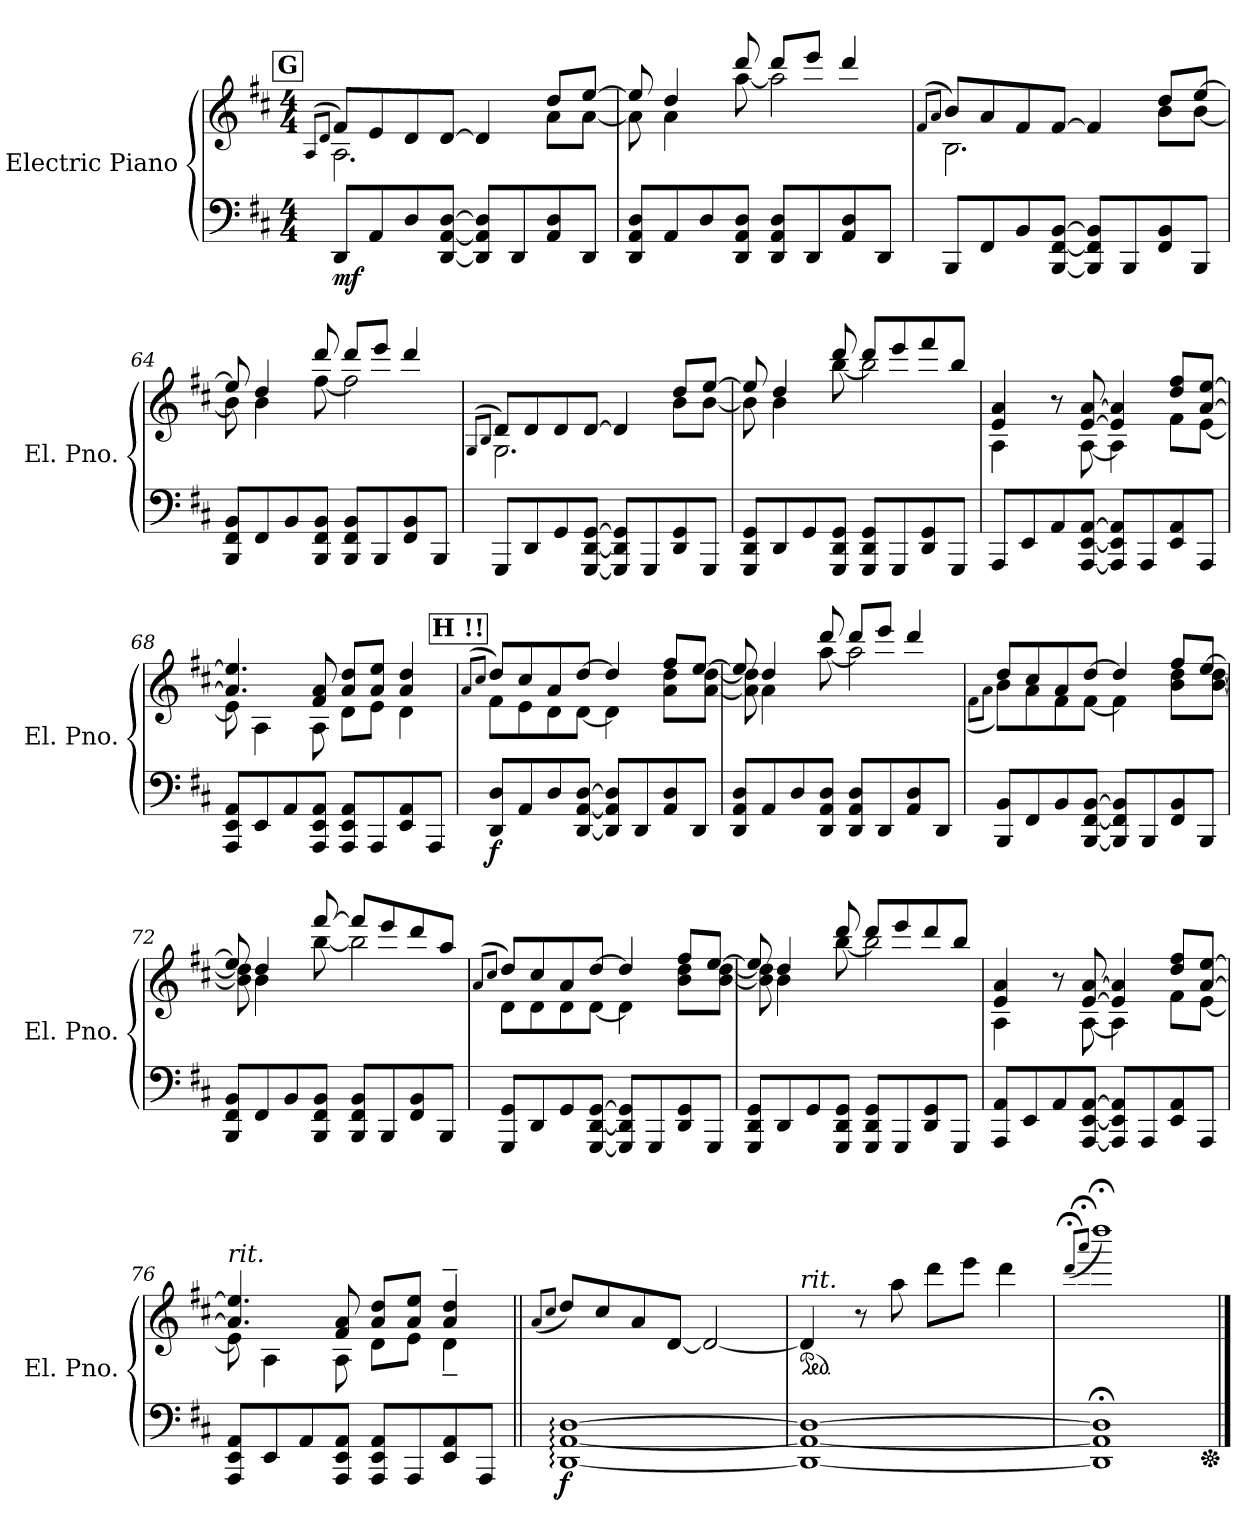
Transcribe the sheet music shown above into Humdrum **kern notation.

**kern	**kern	**dynam
*part1	*part1	*part1
*staff2	*staff1	*staff1/2
*I"Electric Piano	*	*
*I'El. Pno.	*	*
!!LO:LB:g=z
*clefF4	*clefG2	*
*k[f#c#]	*k[f#c#]	*
*M4/4	*M4/4	*
!!LO:REH:place=s1:a:B:fs=14:t=G
=61	=61	=61
.	(<8qA/L	.
.	8qd/J	.
*	*^	*
!	!	!	!LO:DY:b=2
8DD/L	8f#/L)	2.A\	mf
8AA/	8e/	.	.
8D/	8d/	.	.
[8DD/ [8AA/ [8D/J	[8d/J	.	.
8DD/] 8AA/] 8D/]L	4d/]	.	.
8DD/	.	.	.
8AA/ 8D/	8dd/L	8a\L	.
8DD/J	[8ee/J	[8a\J	.
=62	=62	=62	=62
8DD/ 8AA/ 8D/L	8ee/]	8a\]	.
8AA/	4dd/	4a\	.
8D/	.	.	.
8DD/ 8AA/ 8D/J	8ddd/	[8aa\	.
8DD/ 8AA/ 8D/L	8ddd/L	2aa\]	.
8DD/	8eee/J	.	.
8AA/ 8D/	4ddd/	.	.
8DD/J	.	.	.
=63	=63	=63	=63
.	(<8qf#/L	.	.
.	8qa/J	.	.
8BBB/L	8b/L)	2.B\	.
8FF#/	8a/	.	.
8BB/	8f#/	.	.
[8BBB/ [8FF#/ [8BB/J	[8f#/J	.	.
8BBB/] 8FF#/] 8BB/]L	4f#/]	.	.
8BBB/	.	.	.
8FF#/ 8BB/	8dd/L	8b\L	.
8BBB/J	[8ee/J	[8b\J	.
=64	=64	=64	=64
8BBB/ 8FF#/ 8BB/L	8ee/]	8b\]	.
8FF#/	4dd/	4b\	.
8BB/	.	.	.
8BBB/ 8FF#/ 8BB/J	8ddd/	[8ff#\	.
8BBB/ 8FF#/ 8BB/L	8ddd/L	2ff#\]	.
8BBB/	8eee/J	.	.
8FF#/ 8BB/	4ddd/	.	.
8BBB/J	.	.	.
!!LO:PB:g=z	!!
=65	=65	=65	=65
.	(<8qG/L	.	.
.	8qB/J	.	.
8GGG/L	8d/L)	2.G\	.
8DD/	8d/	.	.
8GG/	8d/	.	.
[8GGG/ [8DD/ [8GG/J	[8d/J	.	.
8GGG/] 8DD/] 8GG/]L	4d/]	.	.
8GGG/	.	.	.
8DD/ 8GG/	8dd/L	8b\L	.
8GGG/J	[8ee/J	[8b\J	.
=66	=66	=66	=66
8GGG/ 8DD/ 8GG/L	8ee/]	8b\]	.
8DD/	4dd/	4b\	.
8GG/	.	.	.
8GGG/ 8DD/ 8GG/J	8ddd/	[8bb\	.
8GGG/ 8DD/ 8GG/L	8ddd/L	2bb\]	.
8GGG/	8eee/	.	.
8DD/ 8GG/	8fff#/	.	.
8GGG/J	8bb/J	.	.
=67	=67	=67	=67
8AAA/L	4e/ 4a/	4A\	.
8EE/	.	.	.
8AA/	8r	8ryy	.
[8AAA/ [8EE/ [8AA/J	[8e/ [8a/	[8A\	.
8AAA/] 8EE/] 8AA/]L	4e/] 4a/]	4A\]	.
8AAA/	.	.	.
8EE/ 8AA/	8dd/ 8ff#/L	8f#\L	.
8AAA/J	[8a/ [8ee/J	[8e\J	.
=68	=68	=68	=68
8AAA/ 8EE/ 8AA/L	4.a/] 4.ee/]	8e\]	.
8EE/	.	4A\	.
8AA/	.	.	.
8AAA/ 8EE/ 8AA/J	8f#/ 8a/	8A\	.
8AAA/ 8EE/ 8AA/L	8a/ 8dd/L	8d\L	.
8AAA/	8a/ 8ee/J	8e\J	.
8EE/ 8AA/	4a/ 4dd/	4d\	.
8AAA/J	.	.	.
!!LO:LB:g=z	!!
!!LO:REH:place=s1:a:B:fs=14:t=H	!!
=69	=69	=69	=69
.	(<8qa/L	.	.
.	8qcc#/J	.	.
!	!	!	!LO:DY:b=2
8DD/ 8D/L	8dd/L)	8f#\L	f
8AA/	8cc#/	8e\	.
8D/	8a/	8d\	.
[8DD/ [8AA/ [8D/J	[8dd/J	[8d\J	.
8DD/] 8AA/] 8D/]L	4dd/]	4d\]	.
8DD/	.	.	.
8AA/ 8D/	8ff#/L	8a\ 8dd\L	.
8DD/J	[8ee/J	[8a\ [8dd\J	.
=70	=70	=70	=70
8DD/ 8AA/ 8D/L	8ee/]	8a\] 8dd\]	.
8AA/	4dd/	4a\	.
8D/	.	.	.
8DD/ 8AA/ 8D/J	8ddd/	[8aa\	.
8DD/ 8AA/ 8D/L	8ddd/L	2aa\]	.
8DD/	8eee/J	.	.
8AA/ 8D/	4ddd/	.	.
8DD/J	.	.	.
=71	=71	=71	=71
.	.	(>8qf#\L	.
.	.	8qa\J	.
8BBB/ 8BB/L	8dd/L	8b\L)	.
8FF#/	8cc#/	8a\	.
8BB/	8a/	8f#\	.
[8BBB/ [8FF#/ [8BB/J	[8dd/J	[8f#\J	.
8BBB/] 8FF#/] 8BB/]L	4dd/]	4f#\]	.
8BBB/	.	.	.
8FF#/ 8BB/	8ff#/L	8b\ 8dd\L	.
8BBB/J	[8ee/J	[8b\ [8dd\J	.
=72	=72	=72	=72
8BBB/ 8FF#/ 8BB/L	8ee/]	8b\] 8dd\]	.
8FF#/	4dd/	4b\	.
8BB/	.	.	.
8BBB/ 8FF#/ 8BB/J	[8fff#/	[8bb\	.
8BBB/ 8FF#/ 8BB/L	8fff#/L]	2bb\]	.
8BBB/	8eee/	.	.
8FF#/ 8BB/	8ddd/	.	.
8BBB/J	8aa/J	.	.
!!LO:LB:g=z	!!
=73	=73	=73	=73
.	(<8qa/L	.	.
.	8qcc#/J	.	.
8GGG/ 8GG/L	8dd/L)	8d\L	.
8DD/	8cc#/	8d\	.
8GG/	8a/	8d\	.
[8GGG/ [8DD/ [8GG/J	[8dd/J	[8d\J	.
8GGG/] 8DD/] 8GG/]L	4dd/]	4d\]	.
8GGG/	.	.	.
8DD/ 8GG/	8ff#/L	8b\ 8dd\L	.
8GGG/J	[8ee/J	[8b\ [8dd\J	.
=74	=74	=74	=74
8GGG/ 8DD/ 8GG/L	8ee/]	8b\] 8dd\]	.
8DD/	4dd/	4b\	.
8GG/	.	.	.
8GGG/ 8DD/ 8GG/J	8ddd/	[8bb\	.
8GGG/ 8DD/ 8GG/L	8ddd/L	2bb\]	.
8GGG/	8eee/	.	.
8DD/ 8GG/	8ddd/	.	.
8GGG/J	8bb/J	.	.
=75	=75	=75	=75
8AAA/ 8AA/L	4e/ 4a/	4A\	.
8EE/	.	.	.
8AA/	8r	8ryy	.
[8AAA/ [8EE/ [8AA/J	[8e/ [8a/	[8A\	.
8AAA/] 8EE/] 8AA/]L	4e/] 4a/]	4A\]	.
8AAA/	.	.	.
8EE/ 8AA/	8dd/ 8ff#/L	8f#\L	.
8AAA/J	[8a/ [8ee/J	[8e\J	.
=76	=76	=76	=76
!	!LO:TX:a:i:t=rit.	!	!
8AAA/ 8EE/ 8AA/L	4.a/] 4.ee/]	8e\]	.
8EE/	.	4A\	.
*	*MM94	*	*
8AA/	.	.	.
8AAA/ 8EE/ 8AA/J	8f#/ 8a/	8A\	.
*	*MM92	*	*
8AAA/ 8EE/ 8AA/L	8a/ 8dd/L	8d\L	.
8AAA/	8a/ 8ee/J	8e\J	.
*	*MM90	*	*
8EE/ 8AA/	4a/~ 4dd/~	4d~\	.
8AAA/J	.	.	.
*	*v	*v	*
!!LO:LB:g=z
=77||	=77||	=77||
.	(<8qa/L	.
.	8qcc#/J	.
!	!	!LO:DY:b=2
[1DD: [1AA: [1D:	8dd/L)	f
.	8cc#/	.
.	8a/	.
.	[8d/J	.
.	2d/_	.
=78	=78	=78
*	*ped	*
*	*MM88	*
!	!LO:TX:i:t=rit.	!
1DD_ 1AA_ 1D_	4d/]	.
.	8r	.
.	8aa\	.
*	*MM86	*
.	8ddd\L	.
.	8eee\J	.
*	*MM84	*
.	4ddd\	.
=79	=79	=79
.	(<8qddd;</L	.
.	8qaaa;</J	.
1DD];< 1AA];< 1D];<	1dddd;<)	.
*Xped	*	*
==	==	==
*-	*-	*-
